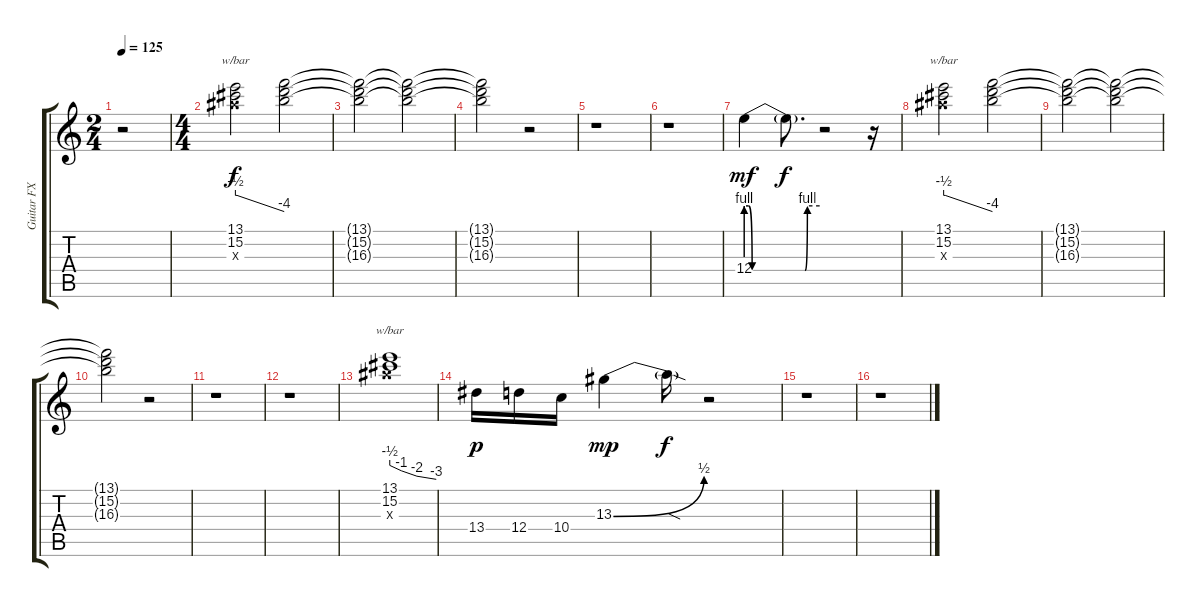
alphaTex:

\track ("Guitar FX" "Guitar FX") {instrument distortionguitar}
\staff {score tabs}
\tuning (E4 B3 G3 D3 A2 E2) {hide}
\ts (2 4)
\tempo 125
\clef g2
\ks c
r.2{dy f instrument distortionguitar} |
\ts (4 4)
(13.1 15.2 16.3{x}).2{tbe (custom default 0 -2 2 -2 60 -16) volume 11} (13.1{t} 15.2{t} 16.3{t}).2{volume 4} |
(13.1{t} 15.2{t} 16.3{t}).2 (13.1{t} 15.2{t} 16.3{t}).2 |
(13.1{t} 15.2{t} 16.3{t}).2 r.2 |
r.1 |
r.1 |
12.4{be (custom 0 4 2 4 5 0 48 0 50 4 60 4)}.4{dy mf volume 11 balance 16} 12.4{t}.8{d dy f} r.2 r.16 |
(13.1 15.2 16.3{x}).2{tbe (custom default 0 -2 2 -2 60 -16) volume 11 balance 8} (13.1{t} 15.2{t} 16.3{t}).2{volume 4} |
(13.1{t} 15.2{t} 16.3{t}).2 (13.1{t} 15.2{t} 16.3{t}).2 |
(13.1{t} 15.2{t} 16.3{t}).2 r.2{volume 11} |
r.1 |
r.1 |
(13.1 15.2 16.3{x}).1{tbe (custom default 0 -2 15 -4 35 -8 60 -12) volume 11} |
13.4.16{dy p} 12.4.16 10.4.16 13.3{be (bend 0 0 60 2)}.4{dy mp} 13.3{sod t}.16{dy f} r.2 |
r.1 |
r.1
